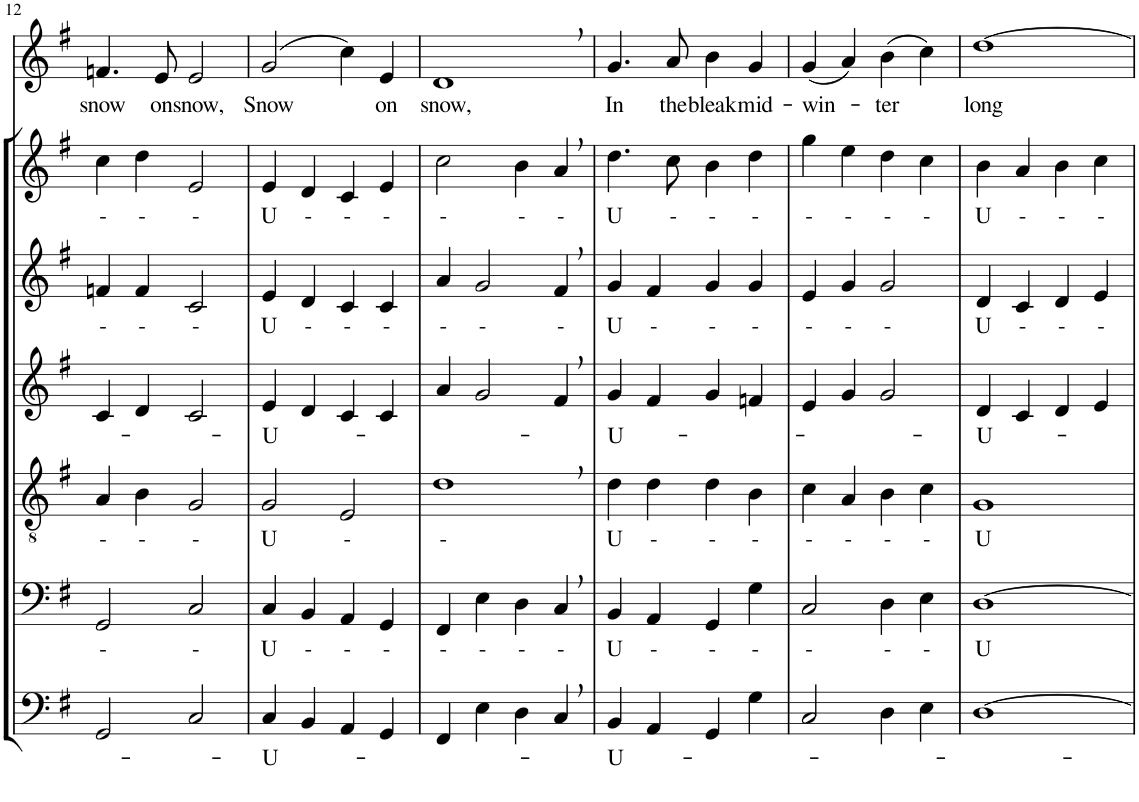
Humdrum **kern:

**kern	**text	**kern	**text	**kern	**text	**kern	**text	**kern	**text	**kern	**text	**kern	**text
*part7	*part7	*part6	*part6	*part5	*part5	*part4	*part4	*part3	*part3	*part2	*part2	*part1	*part1
*staff7	*staff7	*staff6	*staff6	*staff5	*staff5	*staff4	*staff4	*staff3	*staff3	*staff2	*staff2	*staff1	*staff1
*I"Bassi II	*	*I"Bassi I	*	*I"Tenori	*	*I"Contralti II	*	*I"Contralti I	*	*I"Soprani	*	*I"Solista	*
!!LO:PB:g=z
*clefF4	*	*clefF4	*	*clefGv2	*	*clefG2	*	*clefG2	*	*clefG2	*	*clefG2	*
*	*	*	*	*	*	*	*	*	*	*Trd1c2	*	*	*
*k[f#]	*	*k[f#]	*	*k[f#]	*	*k[f#]	*	*k[f#]	*	*k[f#]	*	*k[f#]	*
*G:	*	*G:	*	*G:	*	*G:	*	*G:	*	*G:	*	*G:	*
*M4/4	*	*M4/4	*	*M4/4	*	*M4/4	*	*M4/4	*	*M4/4	*	*M4/4	*
=12	=12	=12	=12	=12	=12	=12	=12	=12	=12	=12	=12	=12	=12
!	!	!	!LO:LY:b	!	!LO:LY:b	!	!	!	!LO:LY:b	!	!LO:LY:b	!	!LO:LY:b
2GG/	.	2GG/	-	4A/	-	4c/	.	4fn/	-	4cc\	-	4.fn/	snow
!	!	!	!	!	!LO:LY:b	!	!	!	!LO:LY:b	!	!LO:LY:b	!	!
.	.	.	.	4B\	-	4d/	.	4f/	-	4dd\	-	.	.
!	!	!	!	!	!	!	!	!	!	!	!	!	!LO:LY:b
.	.	.	.	.	.	.	.	.	.	.	.	8e/	on
!	!	!	!LO:LY:b	!	!LO:LY:b	!	!	!	!LO:LY:b	!	!LO:LY:b	!	!LO:LY:b
2C/	.	2C/	-	2G/	-	2c/	.	2c/	-	2e/	-	2e/	snow,
=13	=13	=13	=13	=13	=13	=13	=13	=13	=13	=13	=13	=13	=13
!	!LO:LY:b	!	!LO:LY:b	!	!LO:LY:b	!	!LO:LY:b	!	!LO:LY:b	!	!LO:LY:b	!	!LO:LY:b
4C/	-U-	4C/	U	2G/	U	4e/	-U-	4e/	U	4e/	U	(2g/	Snow
!	!	!	!LO:LY:b	!	!	!	!	!	!LO:LY:b	!	!LO:LY:b	!	!
4BB/	.	4BB/	-	.	.	4d/	.	4d/	-	4d/	-	.	.
!	!	!	!LO:LY:b	!	!LO:LY:b	!	!	!	!LO:LY:b	!	!LO:LY:b	!	!
4AA/	.	4AA/	-	2E/	-	4c/	.	4c/	-	4c/	-	4cc\)	.
!	!	!	!LO:LY:b	!	!	!	!	!	!LO:LY:b	!	!LO:LY:b	!	!LO:LY:b
4GG/	.	4GG/	-	.	.	4c/	.	4c/	-	4e/	-	4e/	on
=14	=14	=14	=14	=14	=14	=14	=14	=14	=14	=14	=14	=14	=14
!	!	!	!LO:LY:b	!	!LO:LY:b	!	!	!	!LO:LY:b	!	!LO:LY:b	!	!LO:LY:b
4FF#/	.	4FF#/	-	1d,	-	4a/	.	4a/	-	2cc\	-	1d,	snow,
!	!	!	!LO:LY:b	!	!	!	!	!	!LO:LY:b	!	!	!	!
4E\	.	4E\	-	.	.	2g/	.	2g/	-	.	.	.	.
!	!	!	!LO:LY:b	!	!	!	!	!	!	!	!LO:LY:b	!	!
4D\	.	4D\	-	.	.	.	.	.	.	4b\	-	.	.
!	!	!	!LO:LY:b	!	!	!	!	!	!LO:LY:b	!	!LO:LY:b	!	!
4C,/	.	4C,/	-	.	.	4f#,/	.	4f#,/	-	4a,/	-	.	.
=15	=15	=15	=15	=15	=15	=15	=15	=15	=15	=15	=15	=15	=15
!	!LO:LY:b	!	!LO:LY:b	!	!LO:LY:b	!	!LO:LY:b	!	!LO:LY:b	!	!LO:LY:b	!	!LO:LY:b
4BB/	-U-	4BB/	U	4d\	U	4g/	-U-	4g/	U	4.dd\	U	4.g/	In
!	!	!	!LO:LY:b	!	!LO:LY:b	!	!	!	!LO:LY:b	!	!	!	!
4AA/	.	4AA/	-	4d\	-	4f#/	.	4f#/	-	.	.	.	.
!	!	!	!	!	!	!	!	!	!	!	!LO:LY:b	!	!LO:LY:b
.	.	.	.	.	.	.	.	.	.	8cc\	-	8a/	the
!	!	!	!LO:LY:b	!	!LO:LY:b	!	!	!	!LO:LY:b	!	!LO:LY:b	!	!LO:LY:b
4GG/	.	4GG/	-	4d\	-	4g/	.	4g/	-	4b\	-	4b\	bleak
!	!	!	!LO:LY:b	!	!LO:LY:b	!	!	!	!LO:LY:b	!	!LO:LY:b	!	!LO:LY:b
4G\	.	4G\	-	4B\	-	4fn/	.	4g/	-	4dd\	-	4g/	mid-
=16	=16	=16	=16	=16	=16	=16	=16	=16	=16	=16	=16	=16	=16
!	!	!	!LO:LY:b	!	!LO:LY:b	!	!	!	!LO:LY:b	!	!LO:LY:b	!	!LO:LY:b
2C/	.	2C/	-	4c\	-	4e/	.	4e/	-	4gg\	-	(4g/	-win-
!	!	!	!	!	!LO:LY:b	!	!	!	!LO:LY:b	!	!LO:LY:b	!	!
.	.	.	.	4A/	-	4g/	.	4g/	-	4ee\	-	4a/)	.
!	!	!	!LO:LY:b	!	!LO:LY:b	!	!	!	!LO:LY:b	!	!LO:LY:b	!	!LO:LY:b
4D\	.	4D\	-	4B\	-	2g/	.	2g/	-	4dd\	-	(4b\	-ter
!	!	!	!LO:LY:b	!	!LO:LY:b	!	!	!	!	!	!LO:LY:b	!	!
4E\	.	4E\	-	4c\	-	.	.	.	.	4cc\	-	4cc\)	.
=17	=17	=17	=17	=17	=17	=17	=17	=17	=17	=17	=17	=17	=17
!	!	!	!LO:LY:b	!	!LO:LY:b	!	!LO:LY:b	!	!LO:LY:b	!	!LO:LY:b	!	!LO:LY:b
[1D	.	[1D	U	1G	U	4d/	-U-	4d/	U	4b\	U	[1dd	long
!	!	!	!	!	!	!	!	!	!LO:LY:b	!	!LO:LY:b	!	!
.	.	.	.	.	.	4c/	.	4c/	-	4a/	-	.	.
!	!	!	!	!	!	!	!	!	!LO:LY:b	!	!LO:LY:b	!	!
.	.	.	.	.	.	4d/	.	4d/	-	4b\	-	.	.
!	!	!	!	!	!	!	!	!	!LO:LY:b	!	!LO:LY:b	!	!
.	.	.	.	.	.	4e/	.	4e/	-	4cc\	-	.	.
=	=	=	=	=	=	=	=	=	=	=	=	=	=
*-	*-	*-	*-	*-	*-	*-	*-	*-	*-	*-	*-	*-	*-
